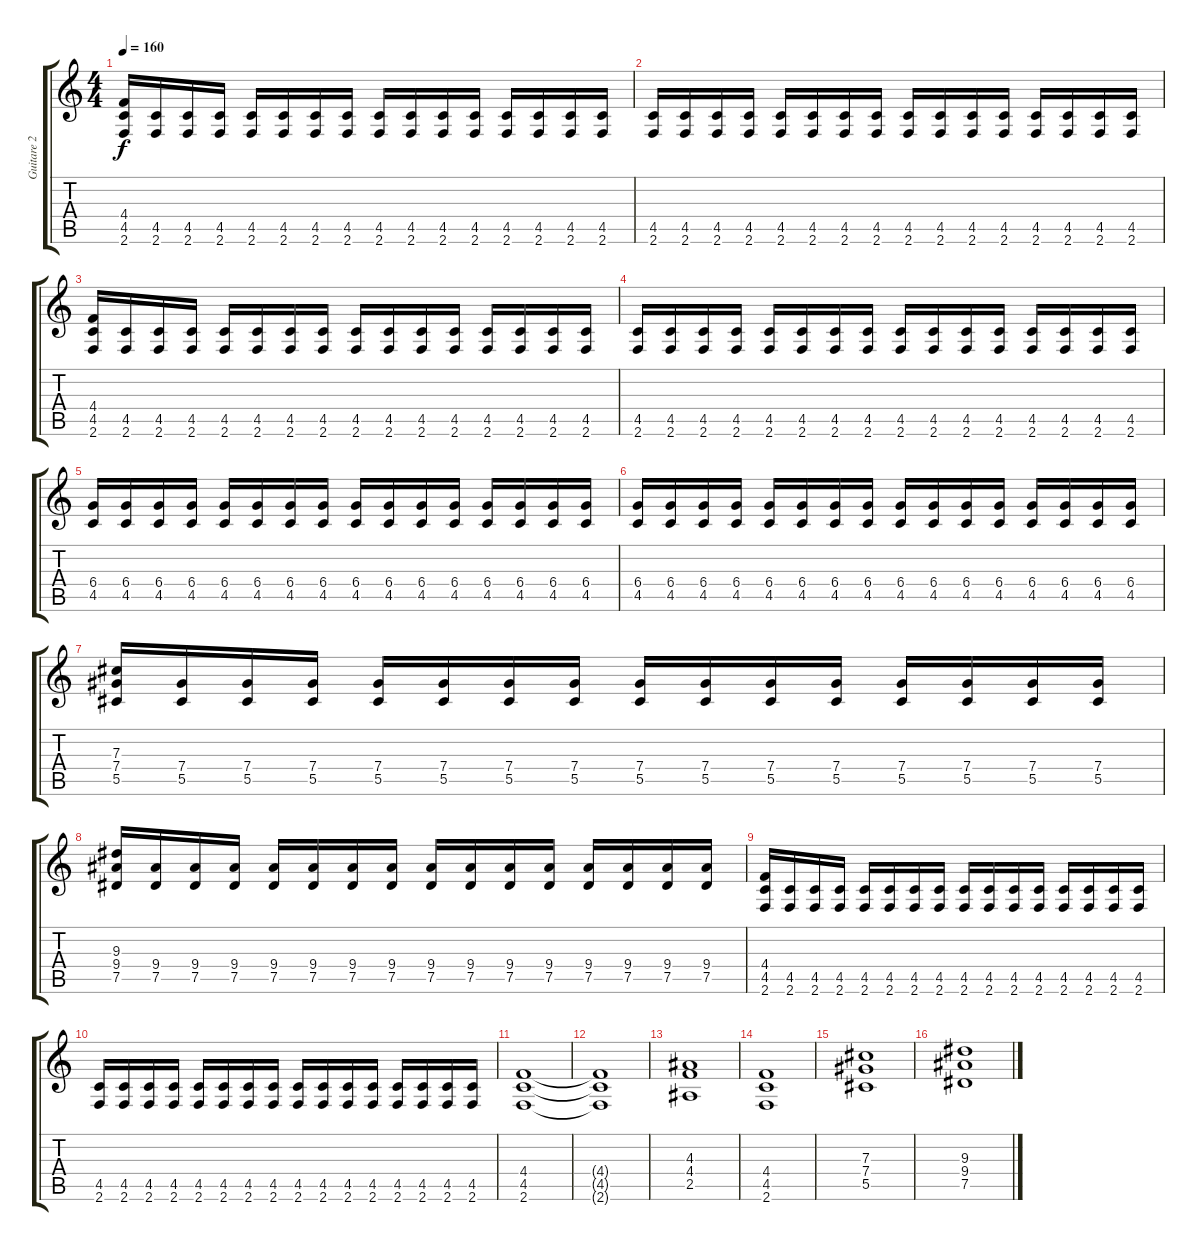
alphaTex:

\track ("Guitare 2" "Guitare 2") {instrument distortionguitar}
\staff {score tabs}
\tuning (Eb4 Bb3 Gb3 Db3 Ab2 Eb2) {hide}
\ts (4 4)
\tempo 160
\clef g2
\ks c
(4.4 4.5 2.6).16{dy f} (4.5 2.6).16 (4.5 2.6).16 (4.5 2.6).16 (4.5 2.6).16 (4.5 2.6).16 (4.5 2.6).16 (4.5 2.6).16 (4.5 2.6).16 (4.5 2.6).16 (4.5 2.6).16 (4.5 2.6).16 (4.5 2.6).16 (4.5 2.6).16 (4.5 2.6).16 (4.5 2.6).16 |
(4.5 2.6).16 (4.5 2.6).16 (4.5 2.6).16 (4.5 2.6).16 (4.5 2.6).16 (4.5 2.6).16 (4.5 2.6).16 (4.5 2.6).16 (4.5 2.6).16 (4.5 2.6).16 (4.5 2.6).16 (4.5 2.6).16 (4.5 2.6).16 (4.5 2.6).16 (4.5 2.6).16 (4.5 2.6).16 |
(4.4 4.5 2.6).16 (4.5 2.6).16 (4.5 2.6).16 (4.5 2.6).16 (4.5 2.6).16 (4.5 2.6).16 (4.5 2.6).16 (4.5 2.6).16 (4.5 2.6).16 (4.5 2.6).16 (4.5 2.6).16 (4.5 2.6).16 (4.5 2.6).16 (4.5 2.6).16 (4.5 2.6).16 (4.5 2.6).16 |
(4.5 2.6).16 (4.5 2.6).16 (4.5 2.6).16 (4.5 2.6).16 (4.5 2.6).16 (4.5 2.6).16 (4.5 2.6).16 (4.5 2.6).16 (4.5 2.6).16 (4.5 2.6).16 (4.5 2.6).16 (4.5 2.6).16 (4.5 2.6).16 (4.5 2.6).16 (4.5 2.6).16 (4.5 2.6).16 |
(6.4 4.5).16 (6.4 4.5).16 (6.4 4.5).16 (6.4 4.5).16 (6.4 4.5).16 (6.4 4.5).16 (6.4 4.5).16 (6.4 4.5).16 (6.4 4.5).16 (6.4 4.5).16 (6.4 4.5).16 (6.4 4.5).16 (6.4 4.5).16 (6.4 4.5).16 (6.4 4.5).16 (6.4 4.5).16 |
(6.4 4.5).16 (6.4 4.5).16 (6.4 4.5).16 (6.4 4.5).16 (6.4 4.5).16 (6.4 4.5).16 (6.4 4.5).16 (6.4 4.5).16 (6.4 4.5).16 (6.4 4.5).16 (6.4 4.5).16 (6.4 4.5).16 (6.4 4.5).16 (6.4 4.5).16 (6.4 4.5).16 (6.4 4.5).16 |
(7.3 7.4 5.5).16 (7.4 5.5).16 (7.4 5.5).16 (7.4 5.5).16 (7.4 5.5).16 (7.4 5.5).16 (7.4 5.5).16 (7.4 5.5).16 (7.4 5.5).16 (7.4 5.5).16 (7.4 5.5).16 (7.4 5.5).16 (7.4 5.5).16 (7.4 5.5).16 (7.4 5.5).16 (7.4 5.5).16 |
(9.3 9.4 7.5).16 (9.4 7.5).16 (9.4 7.5).16 (9.4 7.5).16 (9.4 7.5).16 (9.4 7.5).16 (9.4 7.5).16 (9.4 7.5).16 (9.4 7.5).16 (9.4 7.5).16 (9.4 7.5).16 (9.4 7.5).16 (9.4 7.5).16 (9.4 7.5).16 (9.4 7.5).16 (9.4 7.5).16 |
(4.4 4.5 2.6).16 (4.5 2.6).16 (4.5 2.6).16 (4.5 2.6).16 (4.5 2.6).16 (4.5 2.6).16 (4.5 2.6).16 (4.5 2.6).16 (4.5 2.6).16 (4.5 2.6).16 (4.5 2.6).16 (4.5 2.6).16 (4.5 2.6).16 (4.5 2.6).16 (4.5 2.6).16 (4.5 2.6).16 |
(4.5 2.6).16 (4.5 2.6).16 (4.5 2.6).16 (4.5 2.6).16 (4.5 2.6).16 (4.5 2.6).16 (4.5 2.6).16 (4.5 2.6).16 (4.5 2.6).16 (4.5 2.6).16 (4.5 2.6).16 (4.5 2.6).16 (4.5 2.6).16 (4.5 2.6).16 (4.5 2.6).16 (4.5 2.6).16 |
(4.4 4.5 2.6).1 |
(4.4{t} 4.5{t} 2.6{t}).1 |
(4.3 4.4 2.5).1 |
(4.4 4.5 2.6).1 |
(7.3 7.4 5.5).1 |
(9.3 9.4 7.5).1
